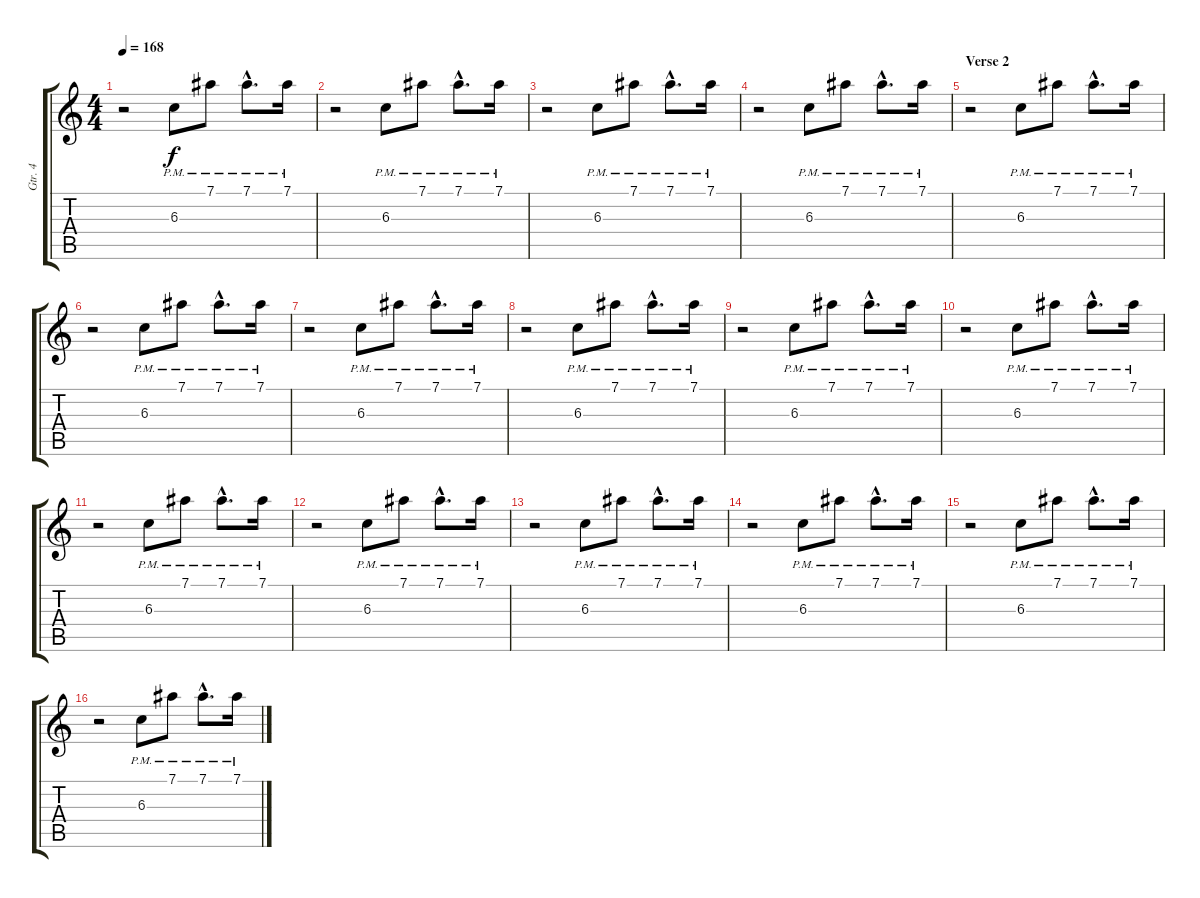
\track ("Gtr. 4" "Gtr. 4") {instrument distortionguitar}
\staff {score tabs}
\tuning (Eb4 Bb3 Gb3 Db3 Ab2 Db2) {hide}
\ts (4 4)
\tempo 168
\clef g2
\ks aminor
r.2{dy f} 6.3{pm}.8 7.1{pm}.8 7.1{hac pm}.8{d} 7.1{pm}.16 |
r.2 6.3{pm}.8 7.1{pm}.8 7.1{hac pm}.8{d} 7.1{pm}.16 |
r.2 6.3{pm}.8 7.1{pm}.8 7.1{hac pm}.8{d} 7.1{pm}.16 |
r.2 6.3{pm}.8 7.1{pm}.8 7.1{hac pm}.8{d} 7.1{pm}.16 |
\section ("" "Verse 2")
r.2 6.3{pm}.8 7.1{pm}.8 7.1{hac pm}.8{d} 7.1{pm}.16 |
r.2 6.3{pm}.8 7.1{pm}.8 7.1{hac pm}.8{d} 7.1{pm}.16 |
r.2 6.3{pm}.8 7.1{pm}.8 7.1{hac pm}.8{d} 7.1{pm}.16 |
r.2 6.3{pm}.8 7.1{pm}.8 7.1{hac pm}.8{d} 7.1{pm}.16 |
r.2 6.3{pm}.8 7.1{pm}.8 7.1{hac pm}.8{d} 7.1{pm}.16 |
r.2 6.3{pm}.8 7.1{pm}.8 7.1{hac pm}.8{d} 7.1{pm}.16 |
r.2 6.3{pm}.8 7.1{pm}.8 7.1{hac pm}.8{d} 7.1{pm}.16 |
r.2 6.3{pm}.8 7.1{pm}.8 7.1{hac pm}.8{d} 7.1{pm}.16 |
r.2 6.3{pm}.8 7.1{pm}.8 7.1{hac pm}.8{d} 7.1{pm}.16 |
r.2 6.3{pm}.8 7.1{pm}.8 7.1{hac pm}.8{d} 7.1{pm}.16 |
r.2 6.3{pm}.8 7.1{pm}.8 7.1{hac pm}.8{d} 7.1{pm}.16 |
r.2 6.3{pm}.8 7.1{pm}.8 7.1{hac pm}.8{d} 7.1{pm}.16
